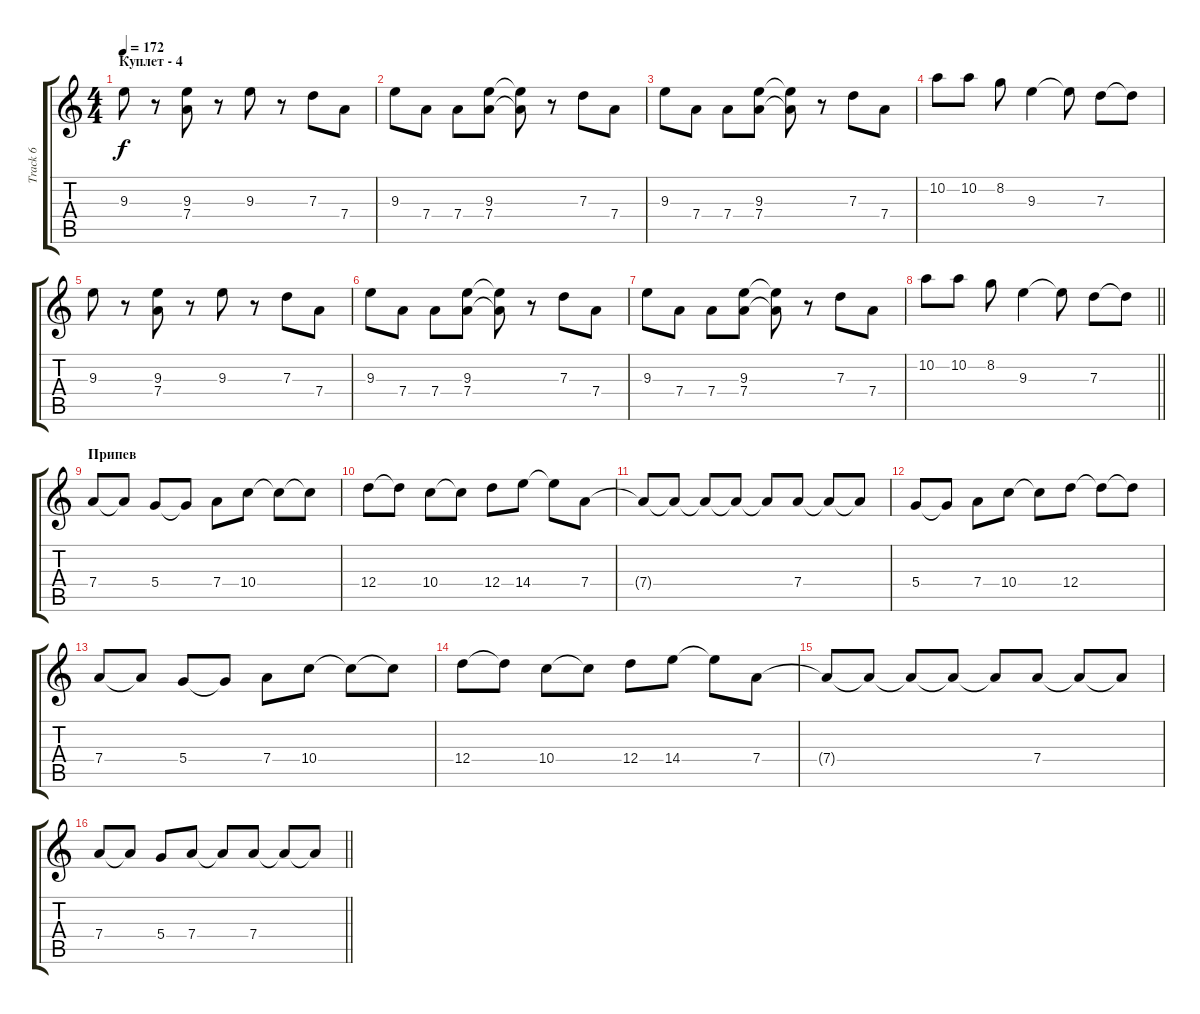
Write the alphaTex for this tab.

\track ("Track 6" "Track 6") {instrument distortionguitar}
\staff {score tabs}
\tuning (E4 B3 G3 D3 A2 E2) {hide}
\ts (4 4)
\section ("" "Куплет - 4")
\tempo 172
\clef g2
\ks c
9.3.8{dy f volume 12} r.8 (9.3 7.4).8 r.8 9.3.8 r.8 7.3.8 7.4.8 |
9.3.8 7.4.8 7.4.8 (9.3 7.4).8 (9.3{t} 7.4{t}).8 r.8 7.3.8 7.4.8 |
9.3.8 7.4.8 7.4.8 (9.3 7.4).8 (9.3{t} 7.4{t}).8 r.8 7.3.8 7.4.8 |
10.2.8 10.2.8 8.2.8 9.3.4 9.3{t}.8 7.3.8 7.3{t}.8 |
9.3.8{volume 12} r.8 (9.3 7.4).8 r.8 9.3.8 r.8 7.3.8 7.4.8 |
9.3.8 7.4.8 7.4.8 (9.3 7.4).8 (9.3{t} 7.4{t}).8 r.8 7.3.8 7.4.8 |
9.3.8 7.4.8 7.4.8 (9.3 7.4).8 (9.3{t} 7.4{t}).8 r.8 7.3.8 7.4.8 |
\barLineRight lightlight
10.2.8 10.2.8 8.2.8 9.3.4 9.3{t}.8 7.3.8 7.3{t}.8 |
\section ("" "Припев")
7.4.8 7.4{t}.8 5.4.8 5.4{t}.8 7.4.8 10.4.8 10.4{t}.8 10.4{t}.8 |
12.4.8 12.4{t}.8 10.4.8 10.4{t}.8 12.4.8 14.4.8 14.4{t}.8 7.4.8 |
7.4{t}.8 7.4{t}.8 7.4{t}.8 7.4{t}.8 7.4{t}.8 7.4.8 7.4{t}.8 7.4{t}.8 |
5.4.8 5.4{t}.8 7.4.8 10.4.8 10.4{t}.8 12.4.8 12.4{t}.8 12.4{t}.8 |
7.4.8 7.4{t}.8 5.4.8 5.4{t}.8 7.4.8 10.4.8 10.4{t}.8 10.4{t}.8 |
12.4.8 12.4{t}.8 10.4.8 10.4{t}.8 12.4.8 14.4.8 14.4{t}.8 7.4.8 |
7.4{t}.8 7.4{t}.8 7.4{t}.8 7.4{t}.8 7.4{t}.8 7.4.8 7.4{t}.8 7.4{t}.8 |
\barLineRight lightlight
7.4.8 7.4{t}.8 5.4.8 7.4.8 7.4{t}.8 7.4.8 7.4{t}.8 7.4{t}.8
